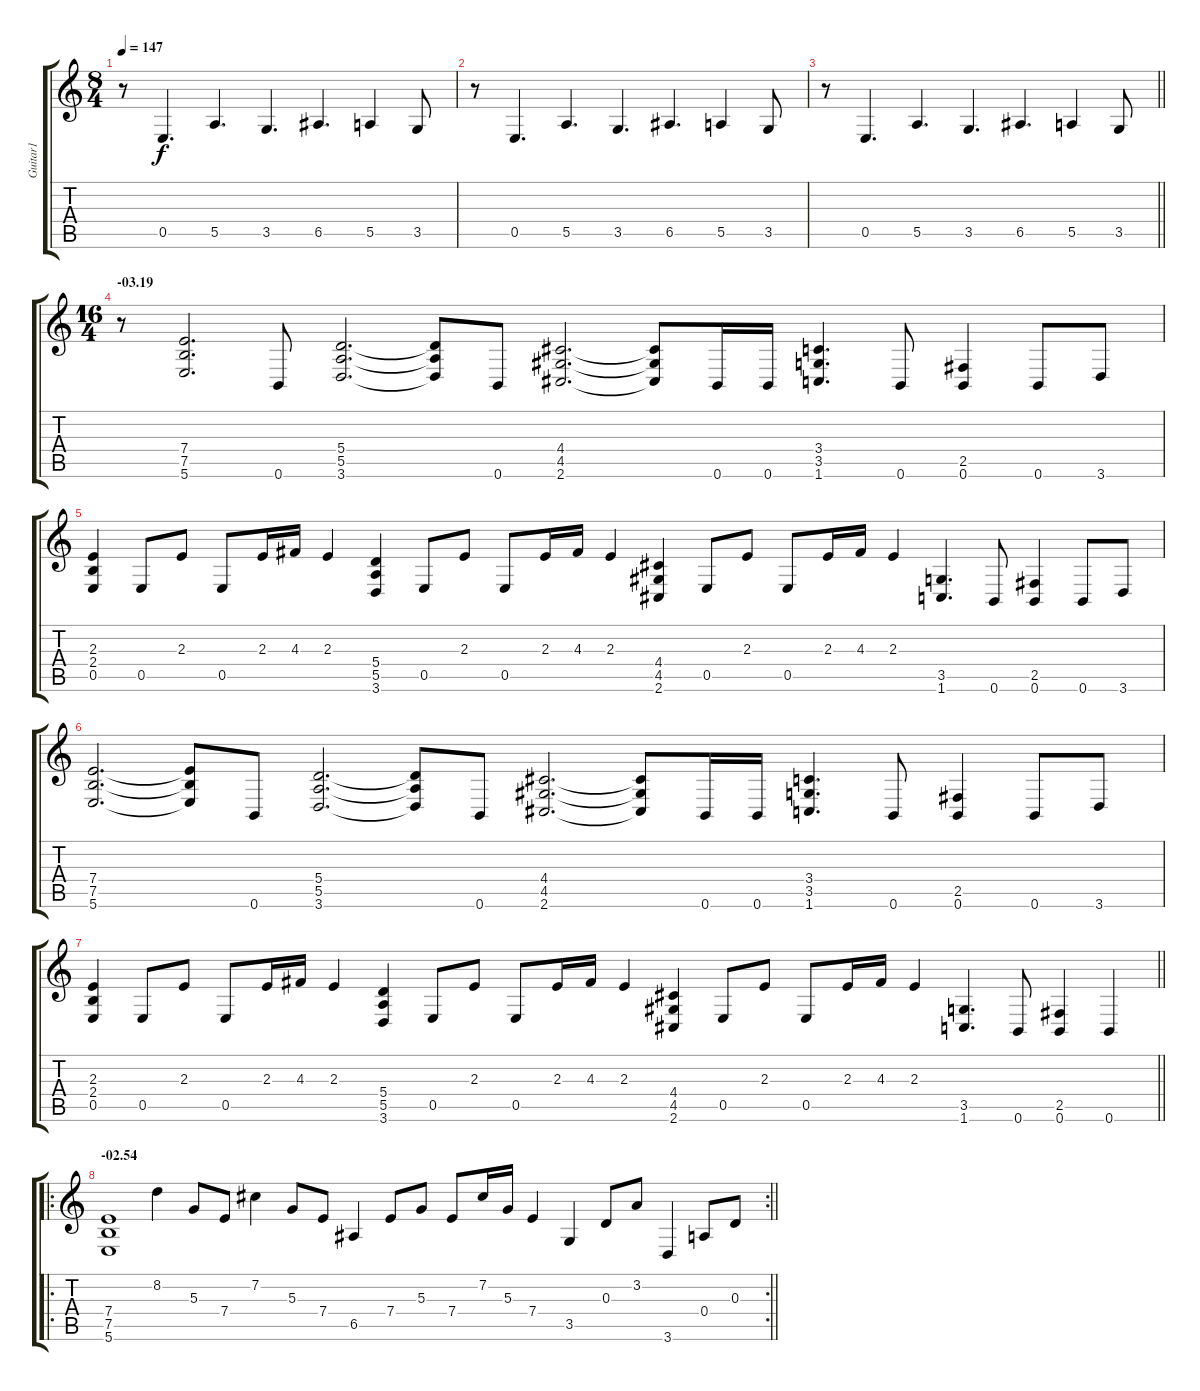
\track ("Guitar1" "Guitar1") {instrument distortionguitar}
\staff {score tabs}
\tuning (B3 Gb3 D3 A2 E2 B1) {hide}
\ts (8 4)
\tempo 147
\clef g2
\ks c
r.8{dy f} 0.5.4{d} 5.5.4{d} 3.5.4{d} 6.5.4{d} 5.5.4 3.5.8 |
r.8 0.5.4{d} 5.5.4{d} 3.5.4{d} 6.5.4{d} 5.5.4 3.5.8 |
\barLineRight lightlight
r.8 0.5.4{d} 5.5.4{d} 3.5.4{d} 6.5.4{d} 5.5.4 3.5.8 |
\ts (16 4)
\section ("" "-03.19")
r.8 (7.4 7.5 5.6).2{d} 0.6.8 (5.4 5.5 3.6).2{d} (5.4{t} 5.5{t} 3.6{t}).8 0.6.8 (4.4 4.5 2.6).2{d} (4.4{t} 4.5{t} 2.6{t}).8 0.6.16 0.6.16 (3.4 3.5 1.6).4{d} 0.6.8 (2.5 0.6).4 0.6.8 3.6.8 |
(2.3 2.4 0.5).4 0.5.8 2.3.8 0.5.8 2.3.16 4.3.16 2.3.4 (5.4 5.5 3.6).4 0.5.8 2.3.8 0.5.8 2.3.16 4.3.16 2.3.4 (4.4 4.5 2.6).4 0.5.8 2.3.8 0.5.8 2.3.16 4.3.16 2.3.4 (3.5 1.6).4{d} 0.6.8 (2.5 0.6).4 0.6.8 3.6.8 |
(7.4 7.5 5.6).2{d} (7.4{t} 7.5{t} 5.6{t}).8 0.6.8 (5.4 5.5 3.6).2{d} (5.4{t} 5.5{t} 3.6{t}).8 0.6.8 (4.4 4.5 2.6).2{d} (4.4{t} 4.5{t} 2.6{t}).8 0.6.16 0.6.16 (3.4 3.5 1.6).4{d} 0.6.8 (2.5 0.6).4 0.6.8 3.6.8 |
\barLineRight lightlight
(2.3 2.4 0.5).4 0.5.8 2.3.8 0.5.8 2.3.16 4.3.16 2.3.4 (5.4 5.5 3.6).4 0.5.8 2.3.8 0.5.8 2.3.16 4.3.16 2.3.4 (4.4 4.5 2.6).4 0.5.8 2.3.8 0.5.8 2.3.16 4.3.16 2.3.4 (3.5 1.6).4{d} 0.6.8 (2.5 0.6).4 0.6.4 |
\ro
\rc 2
\section ("" "-02.54")
\barLineRight lightlight
(7.4 7.5 5.6).1 8.2.4 5.3.8 7.4.8 7.2.4 5.3.8 7.4.8 6.5.4 7.4.8 5.3.8 7.4.8 7.2.16 5.3.16 7.4.4 3.5.4 0.3.8 3.2.8 3.6.4 0.4.8 0.3.8
